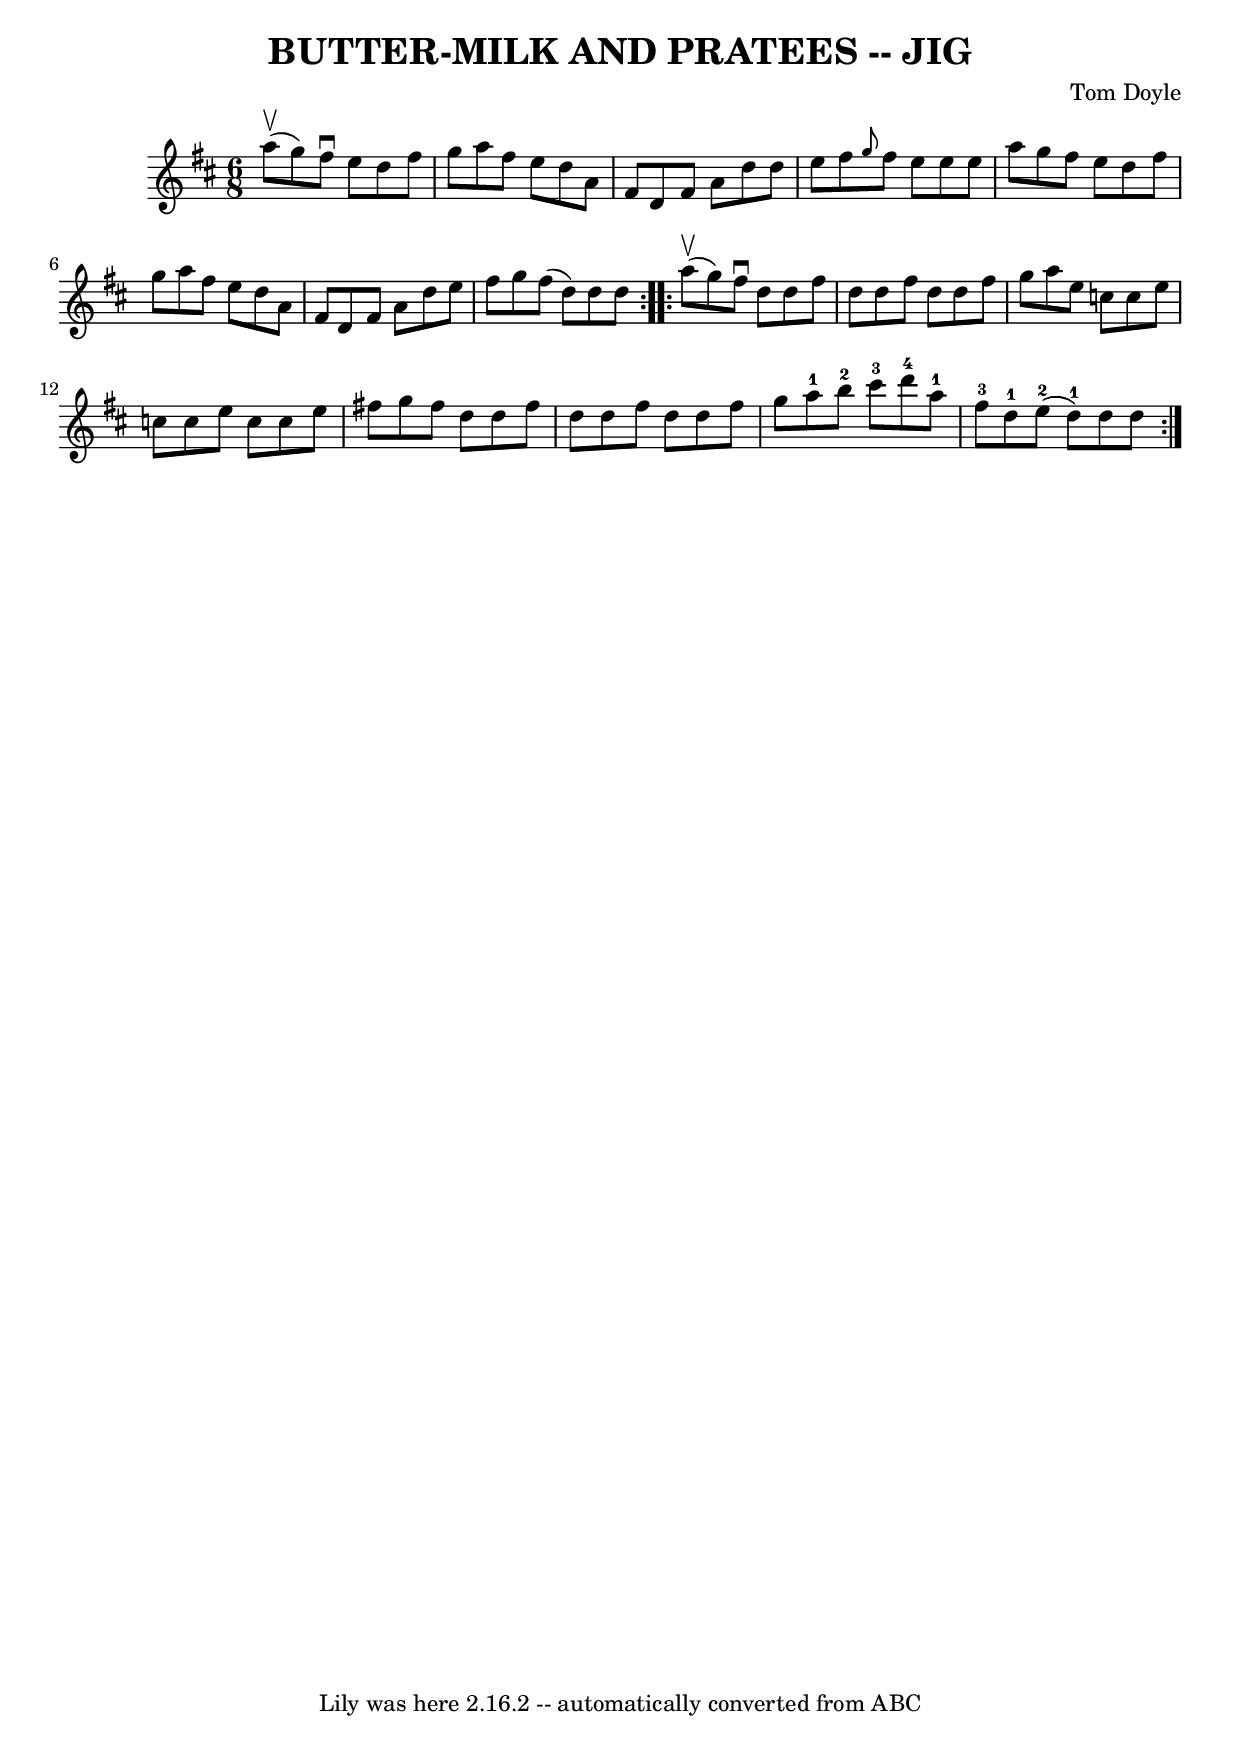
\version "2.16.2"
\include "Mammoth.ily"
\header {
  %% book = "Ryan's Mammoth Collection of Fiddle Tunes"
 composer = "Tom Doyle"
 crossRefNumber = "1"
 footnotes = ""
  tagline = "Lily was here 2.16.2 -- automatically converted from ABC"
  title = "BUTTER-MILK AND PRATEES -- JIG"

}
voicedefault =  {



  \repeat volta 2 {

    \time 6/8 
    \key d \major a''8 (^\upbow g''8)        |
 fis''8^\downbow e''8 d''8 fis''8 g''8 a''8    |
 fis''8 e''8 d''8 a'8 fis'8 d'8     |
 fis'8 a'8 d''8 d''8 e''8 fis''8     |
    \grace { g''8  
	   } fis''8 e''8 e''8 e''8 a''8 g''8    |  |
 fis''8 e''8 d''8 fis''8 g''8 a''8     |
 fis''8 e''8 d''8 a'8 fis'8 d'8     |
 fis'8 a'8 d''8 e''8 fis''8 g''8    |
 fis''8 (d''8) d''8 d''8    
  }     
  \repeat volta 2 { a''8 (^\upbow g''8 )        |
 fis''8^\downbow d''8 d''8 fis''8 d''8 d''8   |
 fis''8 d''8 d''8 fis''8 g''8 a''8    |
 e''8 c''8 c''8 e''8 c''8 c''8     |
 e''8 c''8 c''8 e''8 fis''!8 g''8    |  |
 fis''8 d''8 d''8 fis''8 d''8 d''8     |
 fis''8 d''8 d''8 fis''8 g''8 a''8-1    |
 b''8-2 cis'''8-3 d'''8-4 a''8-1 fis''8-3 d''8-1    |
 e''8-2(d''8-1) d''8 d''8 
    
  }   

}

\score{
  <<

    \context Staff="default"
    {
      \voicedefault 
      
    }

  >>
  \layout {
    
  }
  \midi {
  }

}
